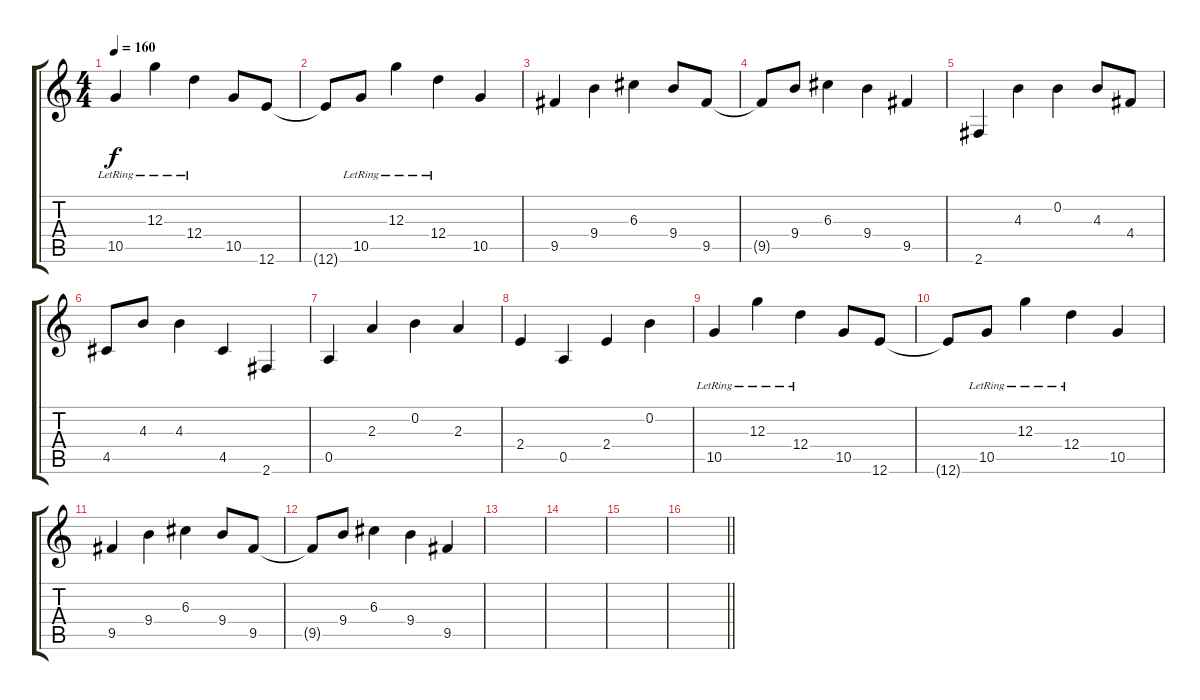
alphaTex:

\track "" {instrument electricguitarclean}
\staff {score tabs}
\tuning (E4 B3 G3 D3 A2 E2) {hide}
\ts (4 4)
\tempo 160
\clef g2
\ks c
10.5{lr}.4{dy f} 12.3{lr}.4 12.4{lr}.4 10.5.8 12.6.8 |
12.6{t}.8 10.5{lr}.8 12.3{lr}.4 12.4{lr}.4 10.5.4 |
9.5.4 9.4.4 6.3.4 9.4.8 9.5.8 |
9.5{t}.8 9.4.8 6.3.4 9.4.4 9.5.4 |
2.6.4 4.3.4 0.2.4 4.3.8 4.4.8 |
4.5.8 4.3.8 4.3.4 4.5.4 2.6.4 |
0.5.4 2.3.4 0.2.4 2.3.4 |
2.4.4 0.5.4 2.4.4 0.2.4 |
10.5{lr}.4 12.3{lr}.4 12.4{lr}.4 10.5.8 12.6.8 |
12.6{t}.8 10.5{lr}.8 12.3{lr}.4 12.4{lr}.4 10.5.4 |
9.5.4 9.4.4 6.3.4 9.4.8 9.5.8 |
9.5{t}.8 9.4.8 6.3.4 9.4.4 9.5.4 |
|
|
|
\barLineRight lightlight
